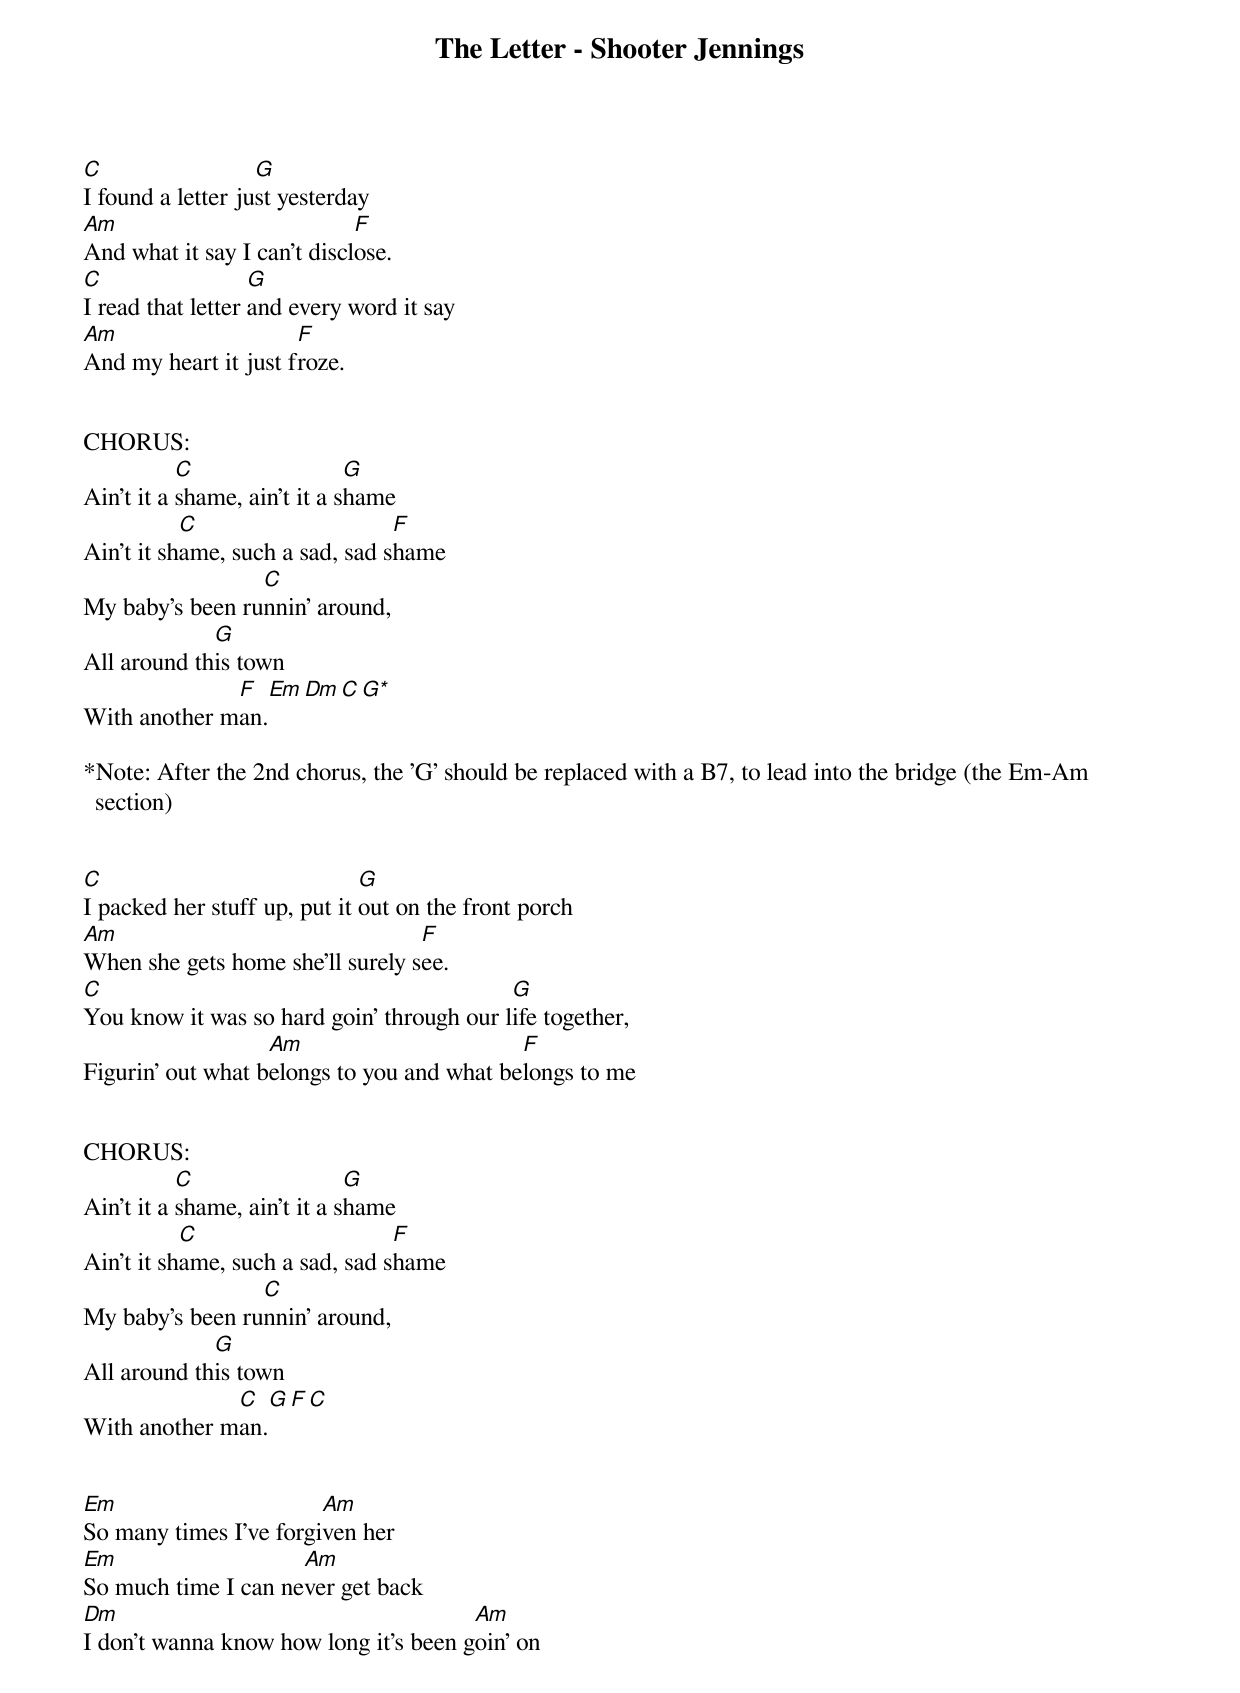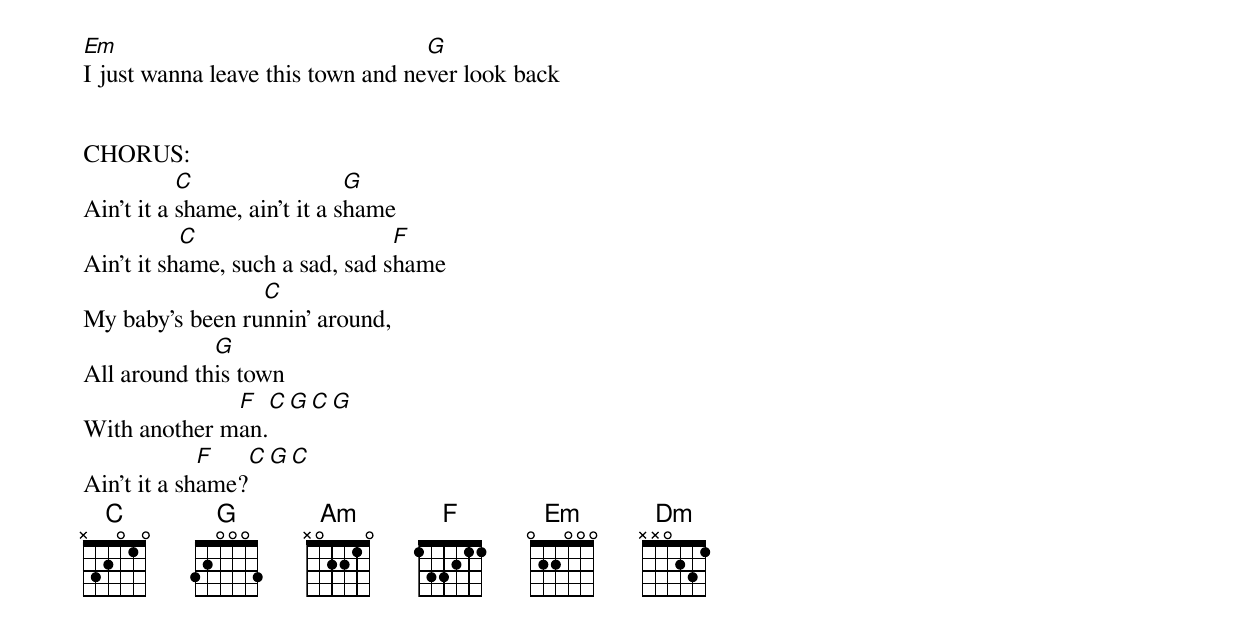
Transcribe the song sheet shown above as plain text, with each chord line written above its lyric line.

The Letter - Shooter Jennings

C                  G
I found a letter just yesterday
Am                           F
And what it say I can't disclose.
C                  G
I read that letter and every word it say
Am                    F
And my heart it just froze.


CHORUS:
           C                  G
Ain't it a shame, ain't it a shame
           C                     F
Ain't it shame, such a sad, sad shame
                 C
My baby's been runnin' around,
             G
All around this town
              F  Em Dm C  G*
With another man.

*Note: After the 2nd chorus, the 'G' should be replaced with a B7, to lead into the bridge (the Em-Am section)


C                             G
I packed her stuff up, put it out on the front porch
Am                                F
When she gets home she'll surely see.
C                                          G
You know it was so hard goin' through our life together,
                   Am                       F
Figurin' out what belongs to you and what belongs to me


CHORUS:
           C                  G
Ain't it a shame, ain't it a shame
           C                     F
Ain't it shame, such a sad, sad shame
                 C
My baby's been runnin' around,
             G
All around this town
              C   G  F   C
With another man.


Em                      Am
So many times I've forgiven her
Em                   Am
So much time I can never get back
Dm                                     Am
I don't wanna know how long it's been goin' on
Em                                 G
I just wanna leave this town and never look back


CHORUS:
           C                  G
Ain't it a shame, ain't it a shame
           C                     F
Ain't it shame, such a sad, sad shame
                 C
My baby's been runnin' around,
             G
All around this town
              F  C  G  C  G
With another man.
             F   C  G  C
Ain't it a shame?
